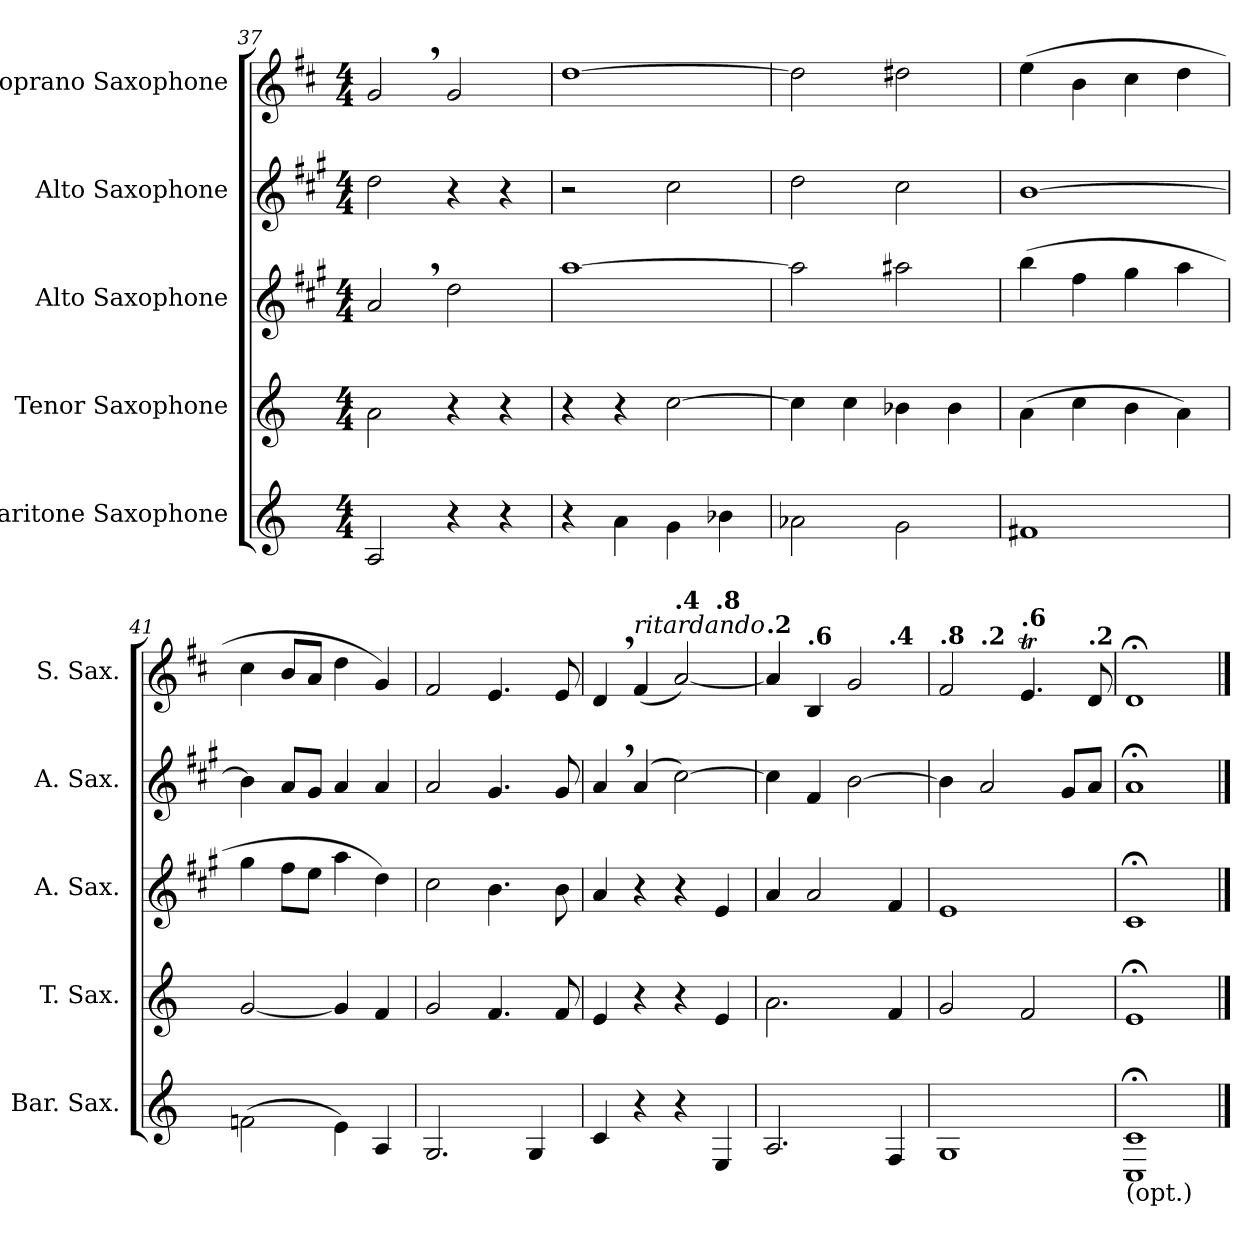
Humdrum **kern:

**kern	**kern	**kern	**kern	**kern
*part5	*part4	*part3	*part2	*part1
*staff5	*staff4	*staff3	*staff2	*staff1
*I"Baritone Saxophone	*I"Tenor Saxophone	*I"Alto Saxophone	*I"Alto Saxophone	*I"Soprano Saxophone
*I'Bar. Sax.	*I'T. Sax.	*I'A. Sax.	*I'A. Sax.	*I'S. Sax.
*clefG2	*clefG2	*clefG2	*clefG2	*clefG2
*ITrd12c21	*ITrd8c14	*ITrd5c9	*ITrd5c9	*ITrd1c2
*k[]	*k[]	*k[]	*k[]	*k[]
*M4/4	*M4/4	*M4/4	*M4/4	*M4/4
=37	=37	=37	=37	=37
2AA/	2A\	2c,/	2f\	2f,/
4r	4r	2f\	4r	2f/
4r	4r	.	4r	.
=38	=38	=38	=38	=38
4r	4r	[1cc	2r	[1cc
4A\	4r	.	.	.
4G\	[2c\	.	2e\	.
4B-X\	.	.	.	.
!!LO:LB:g=z
=39	=39	=39	=39	=39
2A-X\	4c\]	2cc\]	2f\	2cc\]
.	4c\	.	.	.
2G\	4B-X\	2cc#X\	2e\	2cc#X\
.	4B-\	.	.	.
=40	=40	=40	=40	=40
1F#X	(>4A\	(>4dd\	[1d	(>4dd\
.	4c\	4a\	.	4a\
.	4B\	4b\	.	4b\
.	4A\)	4cc\	.	4cc\
=41	=41	=41	=41	=41
(>2Fn\	[2G/	4b\	4d\]	4b\
.	.	8a\L	8c/L	8a/L
.	.	8g\J	8B/J	8g/J
4E\)	4G/]	4cc\	4c/	4cc\
4AA/	4F/	4f\)	4c/	4f/)
=42	=42	=42	=42	=42
2.GG/	2G/	2e\	2c/	2e/
.	4.F/	4.d\	4.B/	4.d/
4GG/	.	.	.	.
.	8F/	8d\	8B/	8d/
=43	=43	=43	=43	=43
*	*	*	*	*^
4C/	4E/	4c/	4c,/	4c,/	2.ryy
*	*	*	*	*MM82	*
!	!	!	!	!LO:TX:a:i:t=ritardando	!
4r	4r	4r	(>4c/	(<4e/	.
*	*	*	*	*MM80	*
!	!	!	!	!LO:TX:a:B:t=.4	!
4r	4r	4r	[2e\)	[2g/)	.
*	*	*	*	*MM78	*
!	!	!	!	!	!LO:TX:a:B:t=.8
4EE/	4E/	4G/	.	.	4ryy
=44	=44	=44	=44	=44	=44
*	*	*	*	*MM77	*
!	!	!	!	!LO:TX:a:B:t=.2	!
2.AA/	2.A\	4c/	4e\]	4g/]	2.ryy
*	*	*	*	*MM75	*
!	!	!	!	!LO:TX:a:B:t=.6	!
.	.	2c/	4A/	4A/	.
*	*	*	*	*MM74	*
.	.	.	[2d\	2f/	.
*	*	*	*	*MM72	*
!	!	!	!	!	!LO:TX:a:B:t=.4
4FF/	4F/	4A/	.	.	4ryy
*	*	*	*	*v	*v
=45	=45	=45	=45	=45
*	*	*	*	*MM70
*	*	*	*	*^
!	!	!	!	!LO:TX:a:B:t=.8	!
*	*	*	*	*	*^
1GG	2G/	1G	4d\]	2e/	4ryy	2.ryy
*	*	*	*	*MM69	*	*
!	!	!	!	!	!LO:TX:a:B:t=.2	!
.	.	.	2c/	.	2.ryy	.
*	*	*	*	*MM67	*	*
!	!	!	!	!LO:TX:a:B:t=.6	!	!
.	2F/	.	.	4.dT/	.	.
*	*	*	*	*MM66	*	*
.	.	.	8B/L	.	.	4ryy
*	*	*	*	*MM65	*	*
!	!	!	!	!LO:TX:a:B:t=.2	!	!
.	.	.	8c/J	8c/	.	.
*	*	*	*	*v	*v	*v
=46	=46	=46	=46	=46
*	*	*	*	*MM64
*	*	*	*	*^
*	*	*	*	*	*^
!	!	!	!	!LO:TX:a:B:t=.4	!	!
!LO:TX:b:t=(opt.)	!	!	!	!	!	!
*	*	*	*	*v	*v	*v
1CC!;< 1C;<	1E;<	1E;<	1c;<	1c;<
==	==	==	==	==
*-	*-	*-	*-	*-
